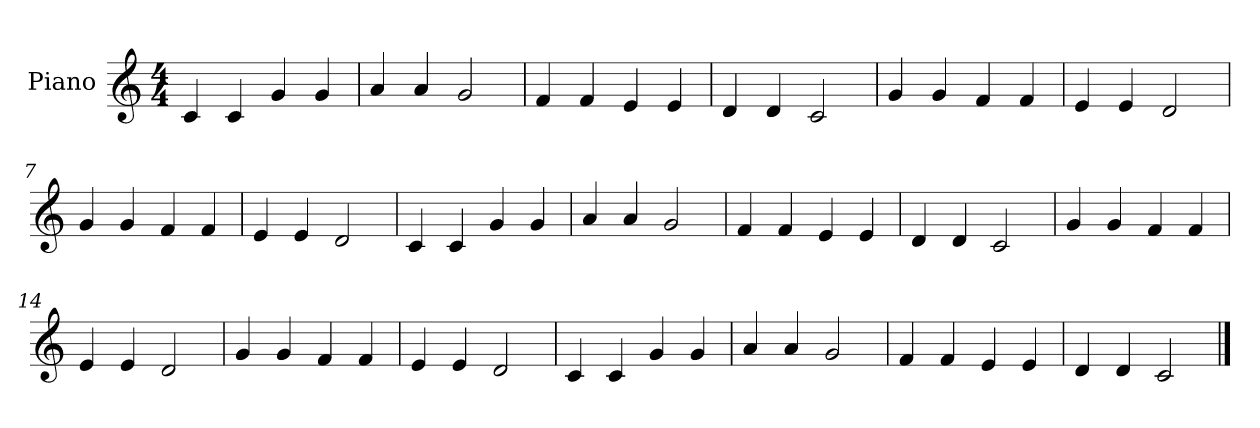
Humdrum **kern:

**kern
*part1
*staff1
*I"Piano
*I'Pno.
*clefG2
*k[]
*M4/4
=1
4c/
4c/
4g/
4g/
=2
4a/
4a/
2g/
=3
4f/
4f/
4e/
4e/
=4
4d/
4d/
2c/
!!LO:LB:g=z
=5
4g/
4g/
4f/
4f/
=6
4e/
4e/
2d/
=7
4g/
4g/
4f/
4f/
=8
4e/
4e/
2d/
!!LO:LB:g=z
=9
4c/
4c/
4g/
4g/
=10
4a/
4a/
2g/
=11
4f/
4f/
4e/
4e/
=12
4d/
4d/
2c/
!!LO:LB:g=z
=13
4g/
4g/
4f/
4f/
=14
4e/
4e/
2d/
=15
4g/
4g/
4f/
4f/
=16
4e/
4e/
2d/
!!LO:LB:g=z
=17
4c/
4c/
4g/
4g/
=18
4a/
4a/
2g/
=19
4f/
4f/
4e/
4e/
=20
4d/
4d/
2c/
==
*-
